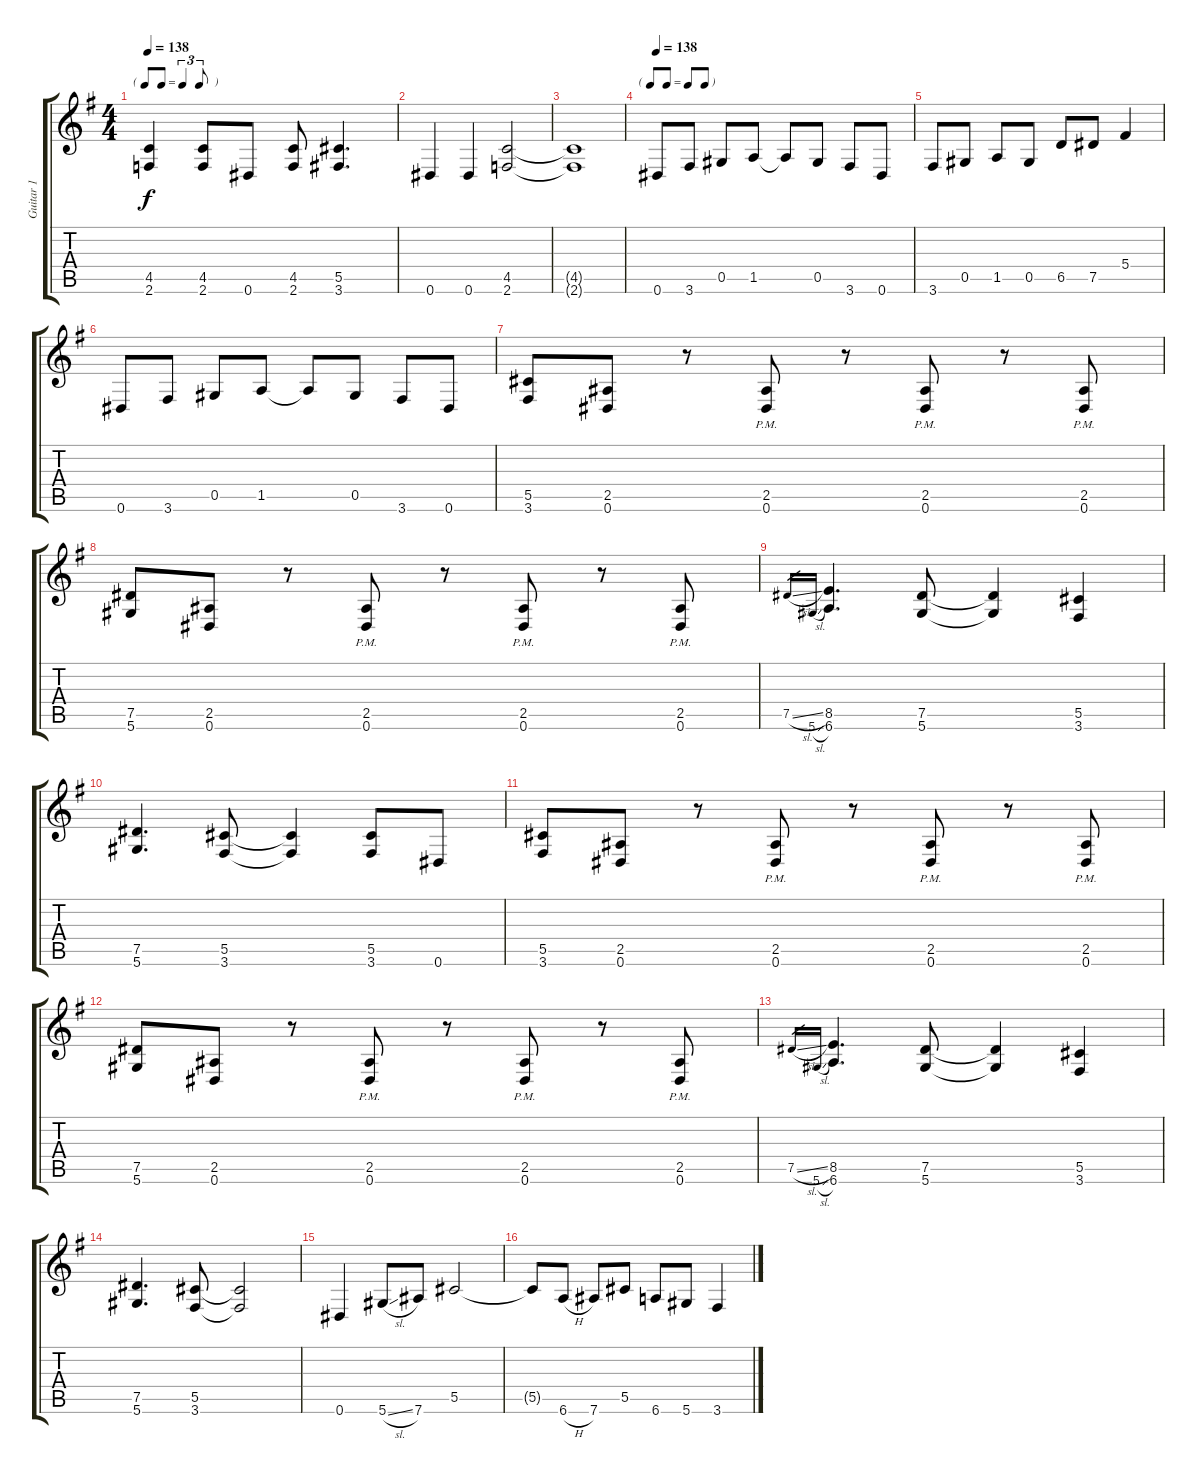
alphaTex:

\track ("Guitar 1" "Guitar 1") {instrument distortionguitar}
\staff {score tabs}
\tuning (Eb4 Bb3 Gb3 Db3 Ab2 Eb2) {hide}
\ts (4 4)
\tf triplet8th
\tempo 138
\clef g2
\ks g
(4.5{t} 2.6{t}).4{dy f} (4.5 2.6).8 0.6.8 (4.5 2.6).8 (5.5 3.6).4{d} |
0.6.4 0.6.4 (4.5 2.6).2 |
(4.5{t} 2.6{t}).1 |
\tf none
\tempo 138
0.6.8 3.6.8 0.5.8 1.5.8 1.5{t}.8 0.5.8 3.6.8 0.6.8 |
3.6.8 0.5.8 1.5.8 0.5.8 6.5.8 7.5.8 5.4.4 |
0.6.8 3.6.8 0.5.8 1.5.8 1.5{t}.8 0.5.8 3.6.8 0.6.8 |
(5.5 3.6).8 (2.5 0.6).8 r.8 (2.5{pm} 0.6{pm}).8 r.8 (2.5{pm} 0.6{pm}).8 r.8 (2.5{pm} 0.6{pm}).8 |
(7.5 5.6).8 (2.5 0.6).8 r.8 (2.5{pm} 0.6{pm}).8 r.8 (2.5{pm} 0.6{pm}).8 r.8 (2.5{pm} 0.6{pm}).8 |
7.5{sl}.16{gr} 5.6{sl}.16{gr} (8.5 6.6).4{d} (7.5 5.6).8 (7.5{t} 5.6{t}).4 (5.5 3.6).4 |
(7.5 5.6).4{d} (5.5 3.6).8 (5.5{t} 3.6{t}).4 (5.5 3.6).8 0.6.8 |
(5.5 3.6).8 (2.5 0.6).8 r.8 (2.5{pm} 0.6{pm}).8 r.8 (2.5{pm} 0.6{pm}).8 r.8 (2.5{pm} 0.6{pm}).8 |
(7.5 5.6).8 (2.5 0.6).8 r.8 (2.5{pm} 0.6{pm}).8 r.8 (2.5{pm} 0.6{pm}).8 r.8 (2.5{pm} 0.6{pm}).8 |
7.5{sl}.16{gr} 5.6{sl}.16{gr} (8.5 6.6).4{d} (7.5 5.6).8 (7.5{t} 5.6{t}).4 (5.5 3.6).4 |
(7.5 5.6).4{d} (5.5 3.6).8 (5.5{t} 3.6{t}).2 |
0.6.4 5.6{sl}.8 7.6.8 5.5.2 |
5.5{t}.8 6.6{h}.8 7.6.8 5.5.8 6.6.8 5.6.8 3.6.4
